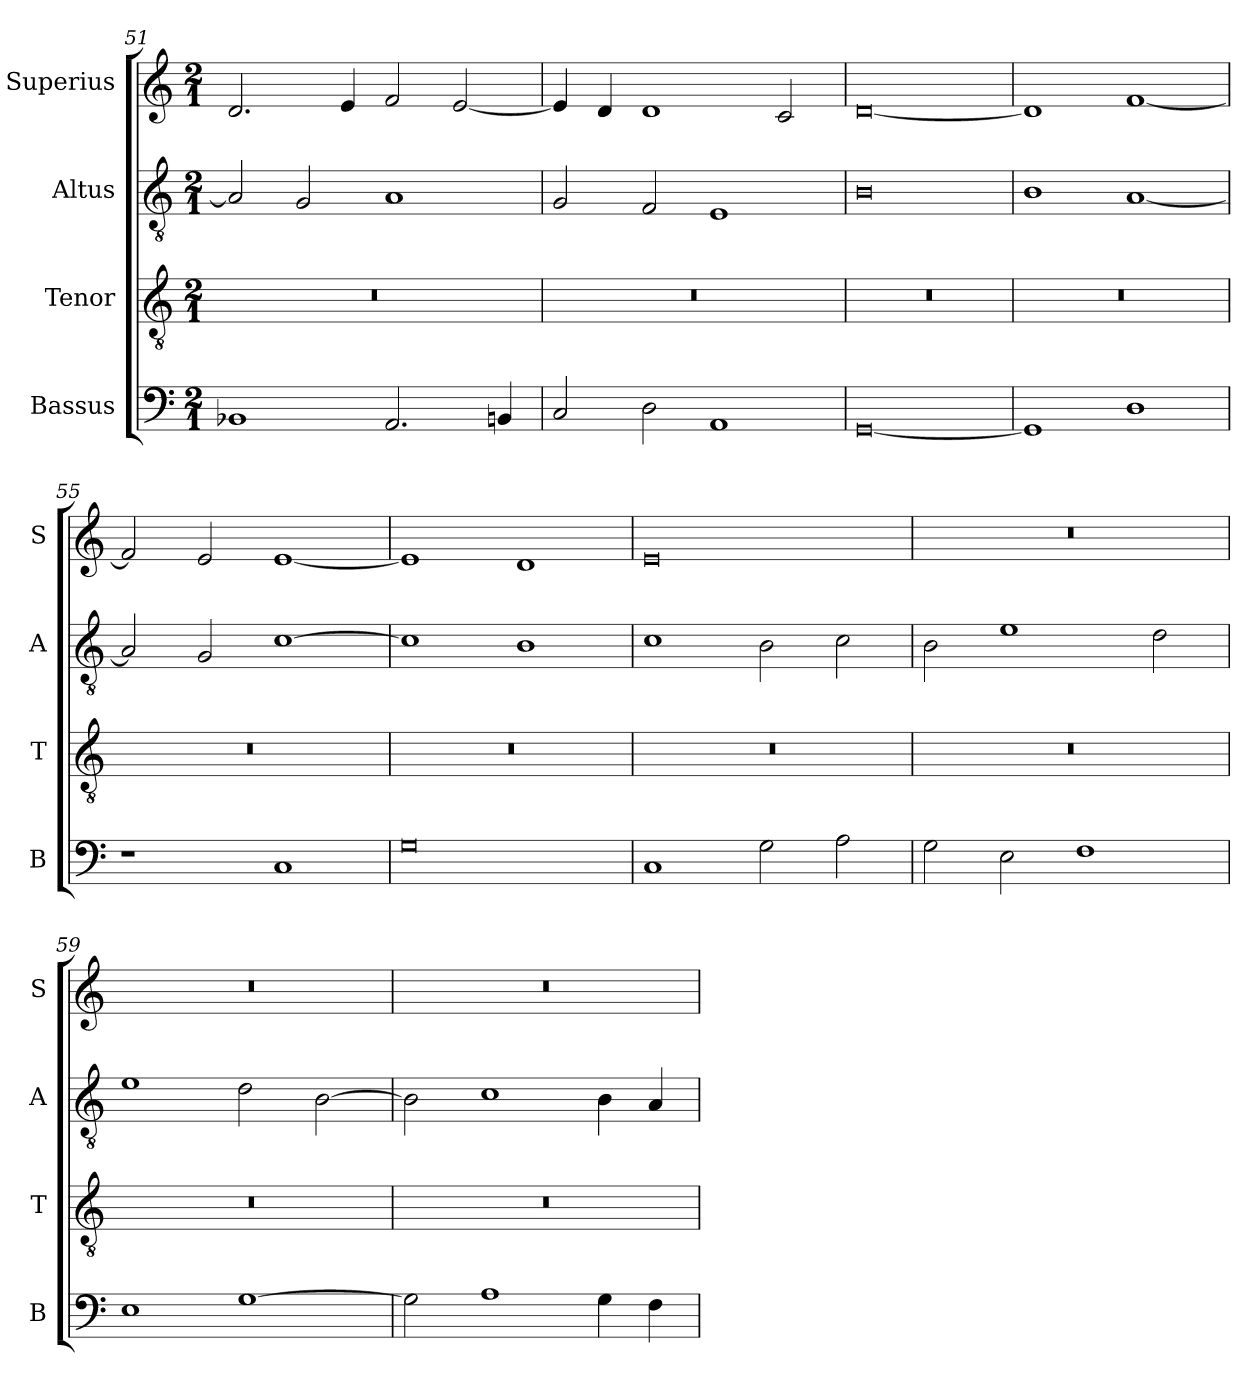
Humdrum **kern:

**kern	**kern	**kern	**kern
*part4	*part3	*part2	*part1
*staff4	*staff3	*staff2	*staff1
*I"Bassus	*I"Tenor	*I"Altus	*I"Superius
*I'B	*I'T	*I'A	*I'S
*clefF4	*clefGv2	*clefGv2	*clefG2
*k[]	*k[]	*k[]	*k[]
*M2/1	*M2/1	*M2/1	*M2/1
=51	=51	=51	=51
1BB-X	0r	2A/]	2.d/
.	.	2G/	.
.	.	.	4e/
2.AA/	.	1A	2f/
.	.	.	[2e/
4BBn/	.	.	.
=52	=52	=52	=52
2C/	0r	2G/	4e/]
.	.	.	4d/
2D\	.	2F/	1d
1AA	.	1E	.
.	.	.	2c/
=53	=53	=53	=53
[0GG	0r	0B	[0d
=54	=54	=54	=54
1GG]	0r	1B	1d]
1D	.	[1A	[1f
=55	=55	=55	=55
1r	0r	2A/]	2f/]
.	.	2G/	2e/
1C	.	[1c	[1e
=56	=56	=56	=56
0G	0r	1c]	1e]
.	.	1B	1d
=57	=57	=57	=57
1C	0r	1c	0e
2G\	.	2B\	.
2A\	.	2c\	.
=58	=58	=58	=58
2G\	0r	2B\	0r
2E\	.	1e	.
1F	.	.	.
.	.	2d\	.
=59	=59	=59	=59
1E	0r	1e	0r
[1G	.	2d\	.
.	.	[2B\	.
=60	=60	=60	=60
2G\]	0r	2B\]	0r
1A	.	1c	.
4G\	.	4B\	.
4F\	.	4A/	.
=	=	=	=
*-	*-	*-	*-
